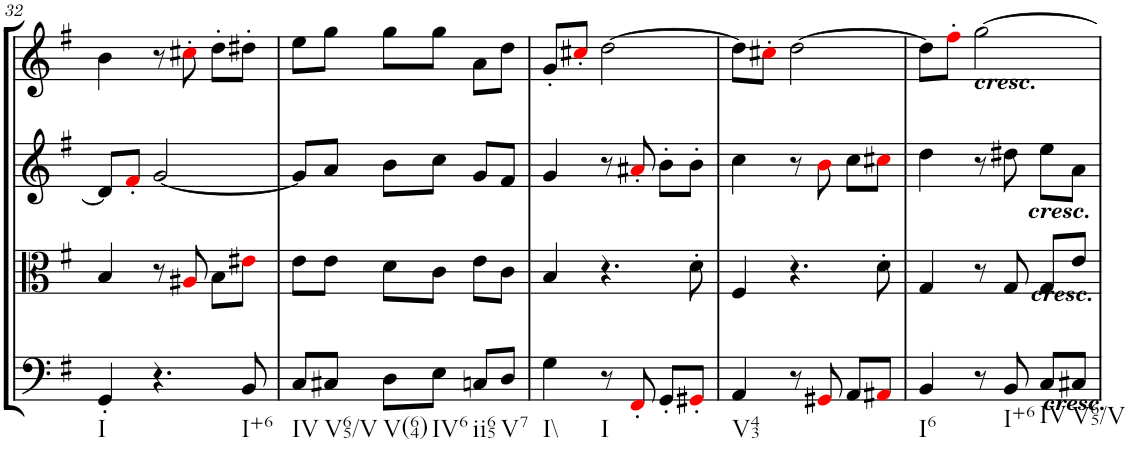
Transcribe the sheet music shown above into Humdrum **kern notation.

**kern	**kern	**kern	**kern
*part4	*part3	*part2	*part1
*staff4	*staff3	*staff2	*staff1
*I"Cello	*I"Viola	*I"2nd Violin	*I"1st Violin
*	*I'Vla	*I'Vln	*I'Vln
!!LO:PB:g=z
*clefF4	*clefC3	*clefG2	*clefG2
*k[f#]	*k[f#]	*k[f#]	*k[f#]
*G:	*G:	*G:	*G:
*M3/4	*M3/4	*M3/4	*M3/4
=32	=32	=32	=32
!LO:TX:b:t=I	!	!	!
4GG'/	4B/	8d/L]	4b\
.	.	8f#'i/J	.
4.r	8r	[2g/	8r
.	8A#Xi/	.	8cc#X'i\
.	8B\L	.	8dd'\L
!LO:TX:b:t=I+6	!	!	!
8BB/	8e#Xi\J	.	8dd#X'\J
=33	=33	=33	=33
!LO:TX:b:t=IV	!	!	!
8C/L	8e\L	8g/L]	8ee\L
!LO:TX:b:t=V65/V	!	!	!
8C#X/J	8e\J	8a/J	8gg\J
!LO:TX:b:t=V(64)	!	!	!
8D\L	8d\L	8b\L	8gg\L
!LO:TX:b:t=IV6	!	!	!
8E\J	8c\J	8cc\J	8gg\J
!LO:TX:b:t=ii65	!	!	!
8Cn/L	8e\L	8g/L	8a\L
!LO:TX:b:t=V7	!	!	!
8D/J	8c\J	8f#/J	8dd\J
=34	=34	=34	=34
!LO:TX:b:t=I\\	!	!	!
4G\	4B/	4g/	8g'/L
.	.	.	8cc#X'i/J
!LO:TX:b:t=I	!	!	!
8r	4.r	8r	[2dd\
8FF#'i/	.	8a#X'i/	.
8GG'/L	.	8b'\L	.
8GG#X'i/J	8d'\	8b'\J	.
=35	=35	=35	=35
!LO:TX:b:t=V43	!	!	!
4AA/	4F#/	4cc\	8dd\L]
.	.	.	8cc#X'i\J
8r	4.r	8r	[2dd\
8GG#Xi/	.	8bi\	.
8AA/L	.	8cc\L	.
8AA#Xi/J	8d'\	8cc#Xi\J	.
=36	=36	=36	=36
!LO:TX:b:t=I6	!	!	!
4BB/	4G/	4dd\	8dd\L]
.	.	.	8ff#'i\J
!	!	!	!LO:TX:a:Bi:t=cresc.
!	!	!LO:TX:b:Bi:t=cresc.	!
!	!LO:TX:a:Bi:t=cresc.	!	!
!LO:TX:a:Bi:t=cresc.	!	!	!
8r	8r	8r	[2gg\
!LO:TX:b:t=I+6	!	!	!
8BB/	8G/	8dd#X\	.
!LO:TX:b:t=IV	!	!	!
8C/L	8G/L	8ee\L	.
!LO:TX:b:t=V65/V	!	!	!
8C#X/J	8e/J	8a\J	.
=	=	=	=
*-	*-	*-	*-
